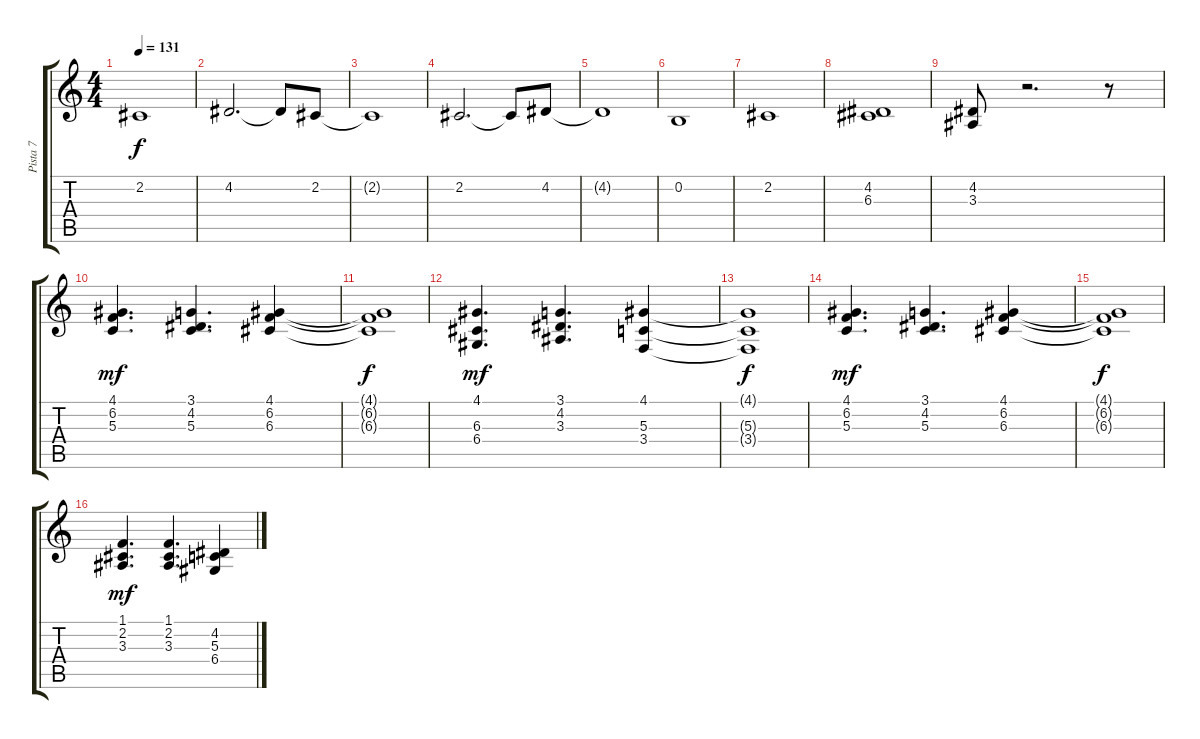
\track ("Pista 7" "Pista 7") {instrument pad2warm}
\staff {score tabs}
\tuning (E4 B3 G3 D3 A2 E2) {hide}
\ts (4 4)
\tempo 131
\clef g2
\ks c
2.2.1{dy f} |
4.2.2{d} 4.2{t}.8 2.2.8 |
2.2{t}.1 |
2.2.2{d} 2.2{t}.8 4.2.8 |
4.2{t}.1 |
0.2.1 |
2.2.1 |
(4.2 6.3).1 |
(4.2 3.3).8 r.2{d} r.8 |
(4.1 6.2 5.3).4{d dy mf} (3.1 4.2 5.3).4{d} (4.1 6.2 6.3).4 |
(4.1{t} 6.2{t} 6.3{t}).1{dy f} |
(4.1 6.3 6.4).4{d dy mf} (3.1 4.2 3.3).4{d} (4.1 5.3 3.4).4 |
(4.1{t} 5.3{t} 3.4{t}).1{dy f} |
(4.1 6.2 5.3).4{d dy mf} (3.1 4.2 5.3).4{d} (4.1 6.2 6.3).4 |
(4.1{t} 6.2{t} 6.3{t}).1{dy f} |
(1.1 2.2 3.3).4{d dy mf} (1.1 2.2 3.3).4{d} (4.2 5.3 6.4).4
